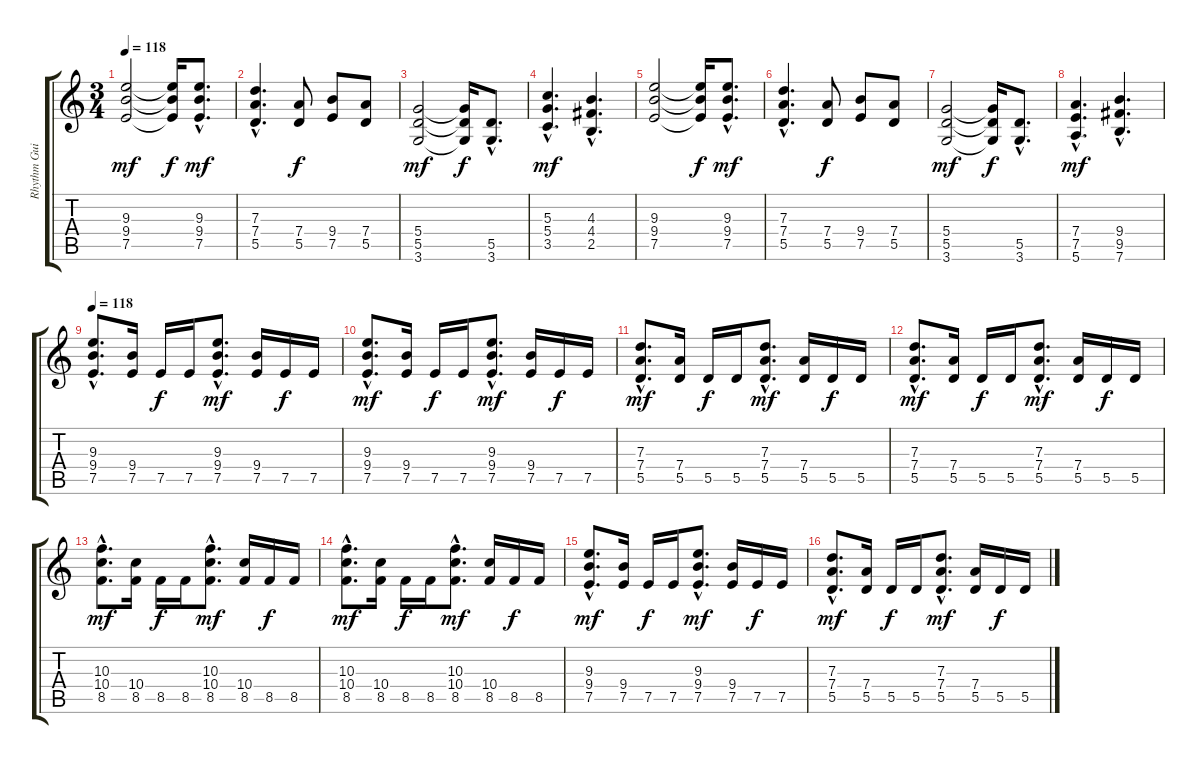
\track ("Rhythm Guitar (right)" "Rhythm Gui") {instrument overdrivenguitar}
\staff {score tabs}
\tuning (E4 B3 G3 D3 A2 E2) {hide}
\ts (3 4)
\tempo 118
\clef g2
\ks c
(9.3 9.4 7.5).2{dy mf} (9.3{t} 9.4{t} 7.5{t}).16{dy f} (9.3{hac} 9.4{hac} 7.5{hac}).8{d dy mf} |
(7.3{hac} 7.4{hac} 5.5{hac}).4{d} (7.4 5.5).8{dy f} (9.4 7.5).8 (7.4 5.5).8 |
(5.4 5.5 3.6).2{dy mf} (5.4{t} 5.5{t} 3.6{t}).16{dy f} (5.5{hac} 3.6{hac}).8{d} |
(5.3{hac} 5.4{hac} 3.5{hac}).4{d dy mf} (4.3{hac} 4.4{hac} 2.5{hac}).4{d} |
(9.3 9.4 7.5).2 (9.3{t} 9.4{t} 7.5{t}).16{dy f} (9.3{hac} 9.4{hac} 7.5{hac}).8{d dy mf} |
(7.3{hac} 7.4{hac} 5.5{hac}).4{d} (7.4 5.5).8{dy f} (9.4 7.5).8 (7.4 5.5).8 |
(5.4 5.5 3.6).2{dy mf} (5.4{t} 5.5{t} 3.6{t}).16{dy f} (5.5{hac} 3.6{hac}).8{d} |
(7.4{hac} 7.5{hac} 5.6{hac}).4{d dy mf} (9.4{hac} 9.5{hac} 7.6{hac}).4{d} |
\tempo 118
(9.3{hac} 9.4{hac} 7.5{hac}).8{d} (9.4 7.5).16 7.5.16{dy f} 7.5.16 (9.3{hac} 9.4{hac} 7.5{hac}).8{d dy mf} (9.4 7.5).16 7.5.16{dy f} 7.5.16 |
(9.3{hac} 9.4{hac} 7.5{hac}).8{d dy mf} (9.4 7.5).16 7.5.16{dy f} 7.5.16 (9.3{hac} 9.4{hac} 7.5{hac}).8{d dy mf} (9.4 7.5).16 7.5.16{dy f} 7.5.16 |
(7.3{hac} 7.4{hac} 5.5{hac}).8{d dy mf} (7.4 5.5).16 5.5.16{dy f} 5.5.16 (7.3{hac} 7.4{hac} 5.5{hac}).8{d dy mf} (7.4 5.5).16 5.5.16{dy f} 5.5.16 |
(7.3{hac} 7.4{hac} 5.5{hac}).8{d dy mf} (7.4 5.5).16 5.5.16{dy f} 5.5.16 (7.3{hac} 7.4{hac} 5.5{hac}).8{d dy mf} (7.4 5.5).16 5.5.16{dy f} 5.5.16 |
(10.3{hac} 10.4{hac} 8.5{hac}).8{d dy mf} (10.4 8.5).16 8.5.16{dy f} 8.5.16 (10.3{hac} 10.4{hac} 8.5{hac}).8{d dy mf} (10.4 8.5).16 8.5.16{dy f} 8.5.16 |
(10.3{hac} 10.4{hac} 8.5{hac}).8{d dy mf} (10.4 8.5).16 8.5.16{dy f} 8.5.16 (10.3{hac} 10.4{hac} 8.5{hac}).8{d dy mf} (10.4 8.5).16 8.5.16{dy f} 8.5.16 |
(9.3{hac} 9.4{hac} 7.5{hac}).8{d dy mf} (9.4 7.5).16 7.5.16{dy f} 7.5.16 (9.3{hac} 9.4{hac} 7.5{hac}).8{d dy mf} (9.4 7.5).16 7.5.16{dy f} 7.5.16 |
(7.3{hac} 7.4{hac} 5.5{hac}).8{d dy mf} (7.4 5.5).16 5.5.16{dy f} 5.5.16 (7.3{hac} 7.4{hac} 5.5{hac}).8{d dy mf} (7.4 5.5).16 5.5.16{dy f} 5.5.16
